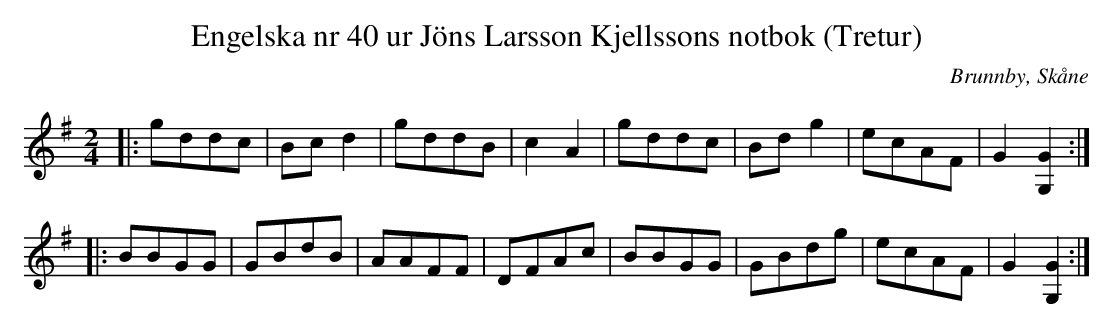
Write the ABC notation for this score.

X:1
T:Engelska nr 40 ur Jöns Larsson Kjellssons notbok (Tretur)
O:Brunnby, Skåne
M:2/4
L:1/8
K:G
|: gddc | Bcd2 | gddB | c2A2 | gddc | Bdg2 | ecAF | G2[G,G]2 ::
   BBGG | GBdB | AAFF | DFAc | BBGG | GBdg | ecAF | G2[G,G]2 :|
